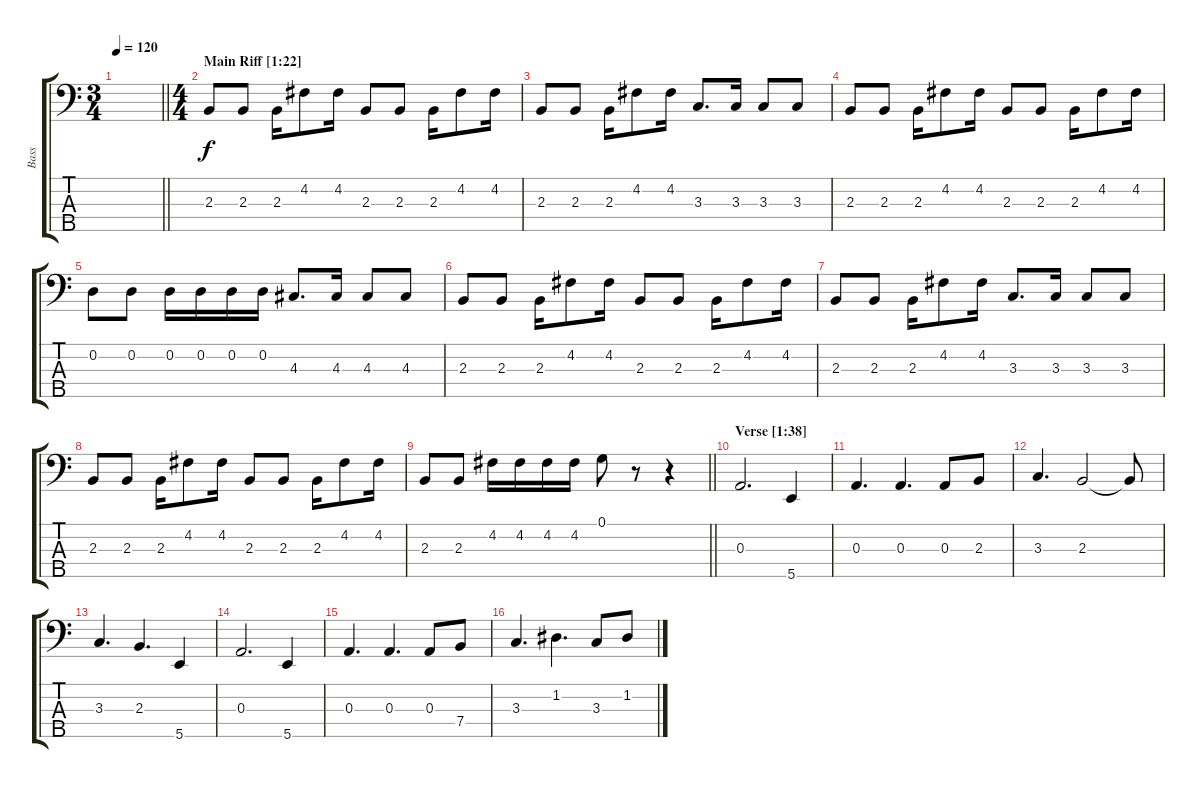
\track ("Bass" "Bass") {instrument electricbassfinger}
\staff {score tabs}
\tuning (G2 D2 A1 E1 B0) {hide}
\ts (3 4)
\tempo 120
\clef f4
\barLineRight lightlight
\ks c
|
\ts (4 4)
\section ("" "Main Riff [1:22]")
2.3.8 2.3.8 2.3.16 4.2.8 4.2.16 2.3.8 2.3.8 2.3.16 4.2.8 4.2.16 |
2.3.8 2.3.8 2.3.16 4.2.8 4.2.16 3.3.8{d} 3.3.16 3.3.8 3.3.8 |
2.3.8 2.3.8 2.3.16 4.2.8 4.2.16 2.3.8 2.3.8 2.3.16 4.2.8 4.2.16 |
0.2.8 0.2.8 0.2.16 0.2.16 0.2.16 0.2.16 4.3.8{d} 4.3.16 4.3.8 4.3.8 |
2.3.8 2.3.8 2.3.16 4.2.8 4.2.16 2.3.8 2.3.8 2.3.16 4.2.8 4.2.16 |
2.3.8 2.3.8 2.3.16 4.2.8 4.2.16 3.3.8{d} 3.3.16 3.3.8 3.3.8 |
2.3.8 2.3.8 2.3.16 4.2.8 4.2.16 2.3.8 2.3.8 2.3.16 4.2.8 4.2.16 |
\barLineRight lightlight
2.3.8 2.3.8 4.2.16 4.2.16 4.2.16 4.2.16 0.1.8 r.8 r.4 |
\section ("" "Verse [1:38]")
0.3.2{d} 5.5.4 |
0.3.4{d} 0.3.4{d} 0.3.8 2.3.8 |
3.3.4{d} 2.3.2 2.3{t}.8 |
3.3.4{d} 2.3.4{d} 5.5.4 |
0.3.2{d} 5.5.4 |
0.3.4{d} 0.3.4{d} 0.3.8 7.4.8 |
3.3.4{d} 1.2.4{d} 3.3.8 1.2.8
